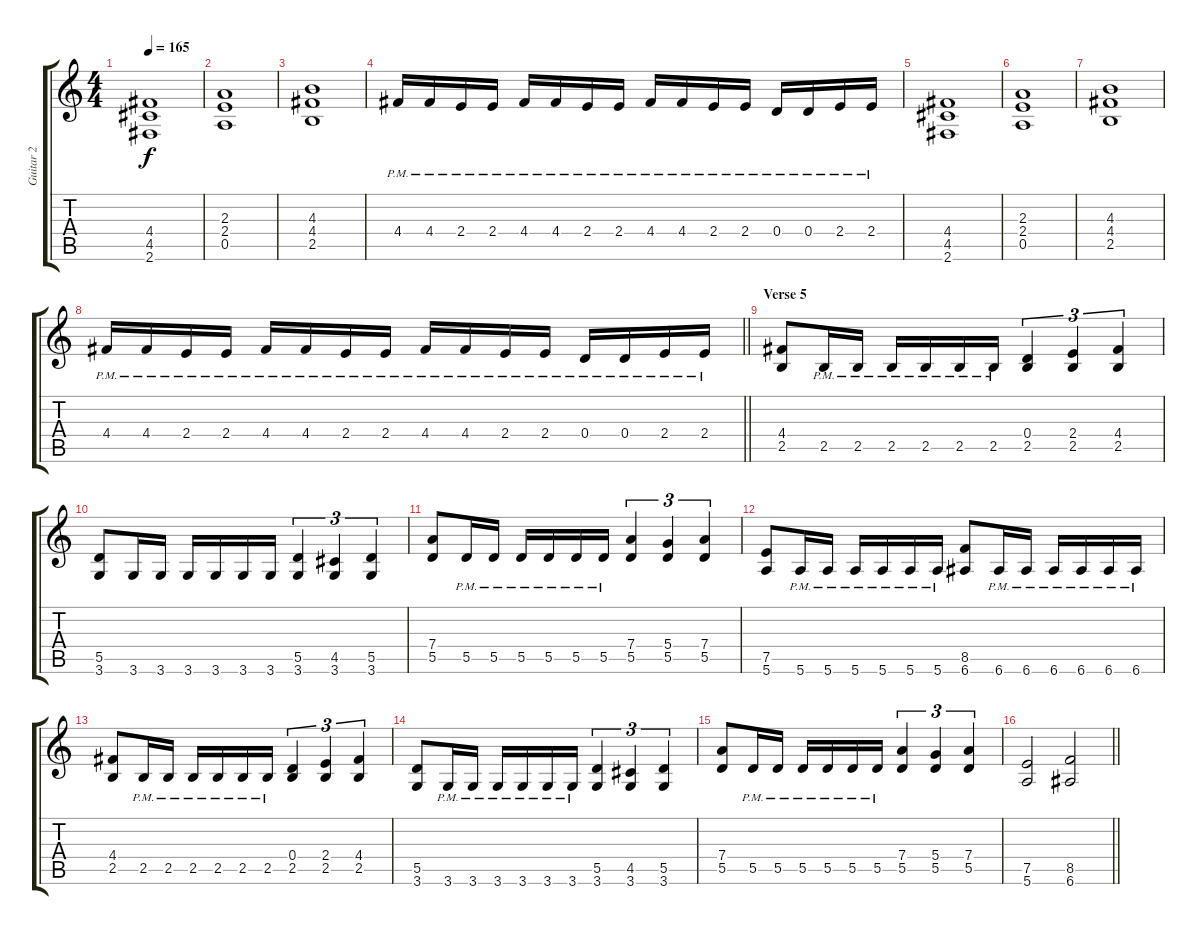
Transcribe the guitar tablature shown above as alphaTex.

\track ("Guitar 2" "Guitar 2") {instrument distortionguitar}
\staff {score tabs}
\tuning (E4 B3 G3 D3 A2 E2) {hide}
\ts (4 4)
\tempo 165
\clef g2
\ks c
(4.4 4.5 2.6).1{dy f} |
(2.3 2.4 0.5).1 |
(4.3 4.4 2.5).1 |
4.4{pm}.16 4.4{pm}.16 2.4{pm}.16 2.4{pm}.16 4.4{pm}.16 4.4{pm}.16 2.4{pm}.16 2.4{pm}.16 4.4{pm}.16 4.4{pm}.16 2.4{pm}.16 2.4{pm}.16 0.4{pm}.16 0.4{pm}.16 2.4{pm}.16 2.4{pm}.16 |
(4.4 4.5 2.6).1 |
(2.3 2.4 0.5).1 |
(4.3 4.4 2.5).1 |
\barLineRight lightlight
4.4{pm}.16 4.4{pm}.16 2.4{pm}.16 2.4{pm}.16 4.4{pm}.16 4.4{pm}.16 2.4{pm}.16 2.4{pm}.16 4.4{pm}.16 4.4{pm}.16 2.4{pm}.16 2.4{pm}.16 0.4{pm}.16 0.4{pm}.16 2.4{pm}.16 2.4{pm}.16 |
\section ("" "Verse 5")
(4.4 2.5).8 2.5{pm}.16 2.5{pm}.16 2.5{pm}.16 2.5{pm}.16 2.5{pm}.16 2.5{pm}.16 (0.4 2.5).4{tu (3 2)} (2.4 2.5).4{tu (3 2)} (4.4 2.5).4{tu (3 2)} |
(5.5 3.6).8 3.6.16 3.6.16 3.6.16 3.6.16 3.6.16 3.6.16 (5.5 3.6).4{tu (3 2)} (4.5 3.6).4{tu (3 2)} (5.5 3.6).4{tu (3 2)} |
(7.4 5.5).8 5.5{pm}.16 5.5{pm}.16 5.5{pm}.16 5.5{pm}.16 5.5{pm}.16 5.5{pm}.16 (7.4 5.5).4{tu (3 2)} (5.4 5.5).4{tu (3 2)} (7.4 5.5).4{tu (3 2)} |
(7.5 5.6).8 5.6{pm}.16 5.6{pm}.16 5.6{pm}.16 5.6{pm}.16 5.6{pm}.16 5.6{pm}.16 (8.5 6.6).8 6.6{pm}.16 6.6{pm}.16 6.6{pm}.16 6.6{pm}.16 6.6{pm}.16 6.6{pm}.16 |
(4.4 2.5).8 2.5{pm}.16 2.5{pm}.16 2.5{pm}.16 2.5{pm}.16 2.5{pm}.16 2.5{pm}.16 (0.4 2.5).4{tu (3 2)} (2.4 2.5).4{tu (3 2)} (4.4 2.5).4{tu (3 2)} |
(5.5 3.6).8 3.6{pm}.16 3.6{pm}.16 3.6{pm}.16 3.6{pm}.16 3.6{pm}.16 3.6{pm}.16 (5.5 3.6).4{tu (3 2)} (4.5 3.6).4{tu (3 2)} (5.5 3.6).4{tu (3 2)} |
(7.4 5.5).8 5.5{pm}.16 5.5{pm}.16 5.5{pm}.16 5.5{pm}.16 5.5{pm}.16 5.5{pm}.16 (7.4 5.5).4{tu (3 2)} (5.4 5.5).4{tu (3 2)} (7.4 5.5).4{tu (3 2)} |
\barLineRight lightlight
(7.5 5.6).2 (8.5 6.6).2
